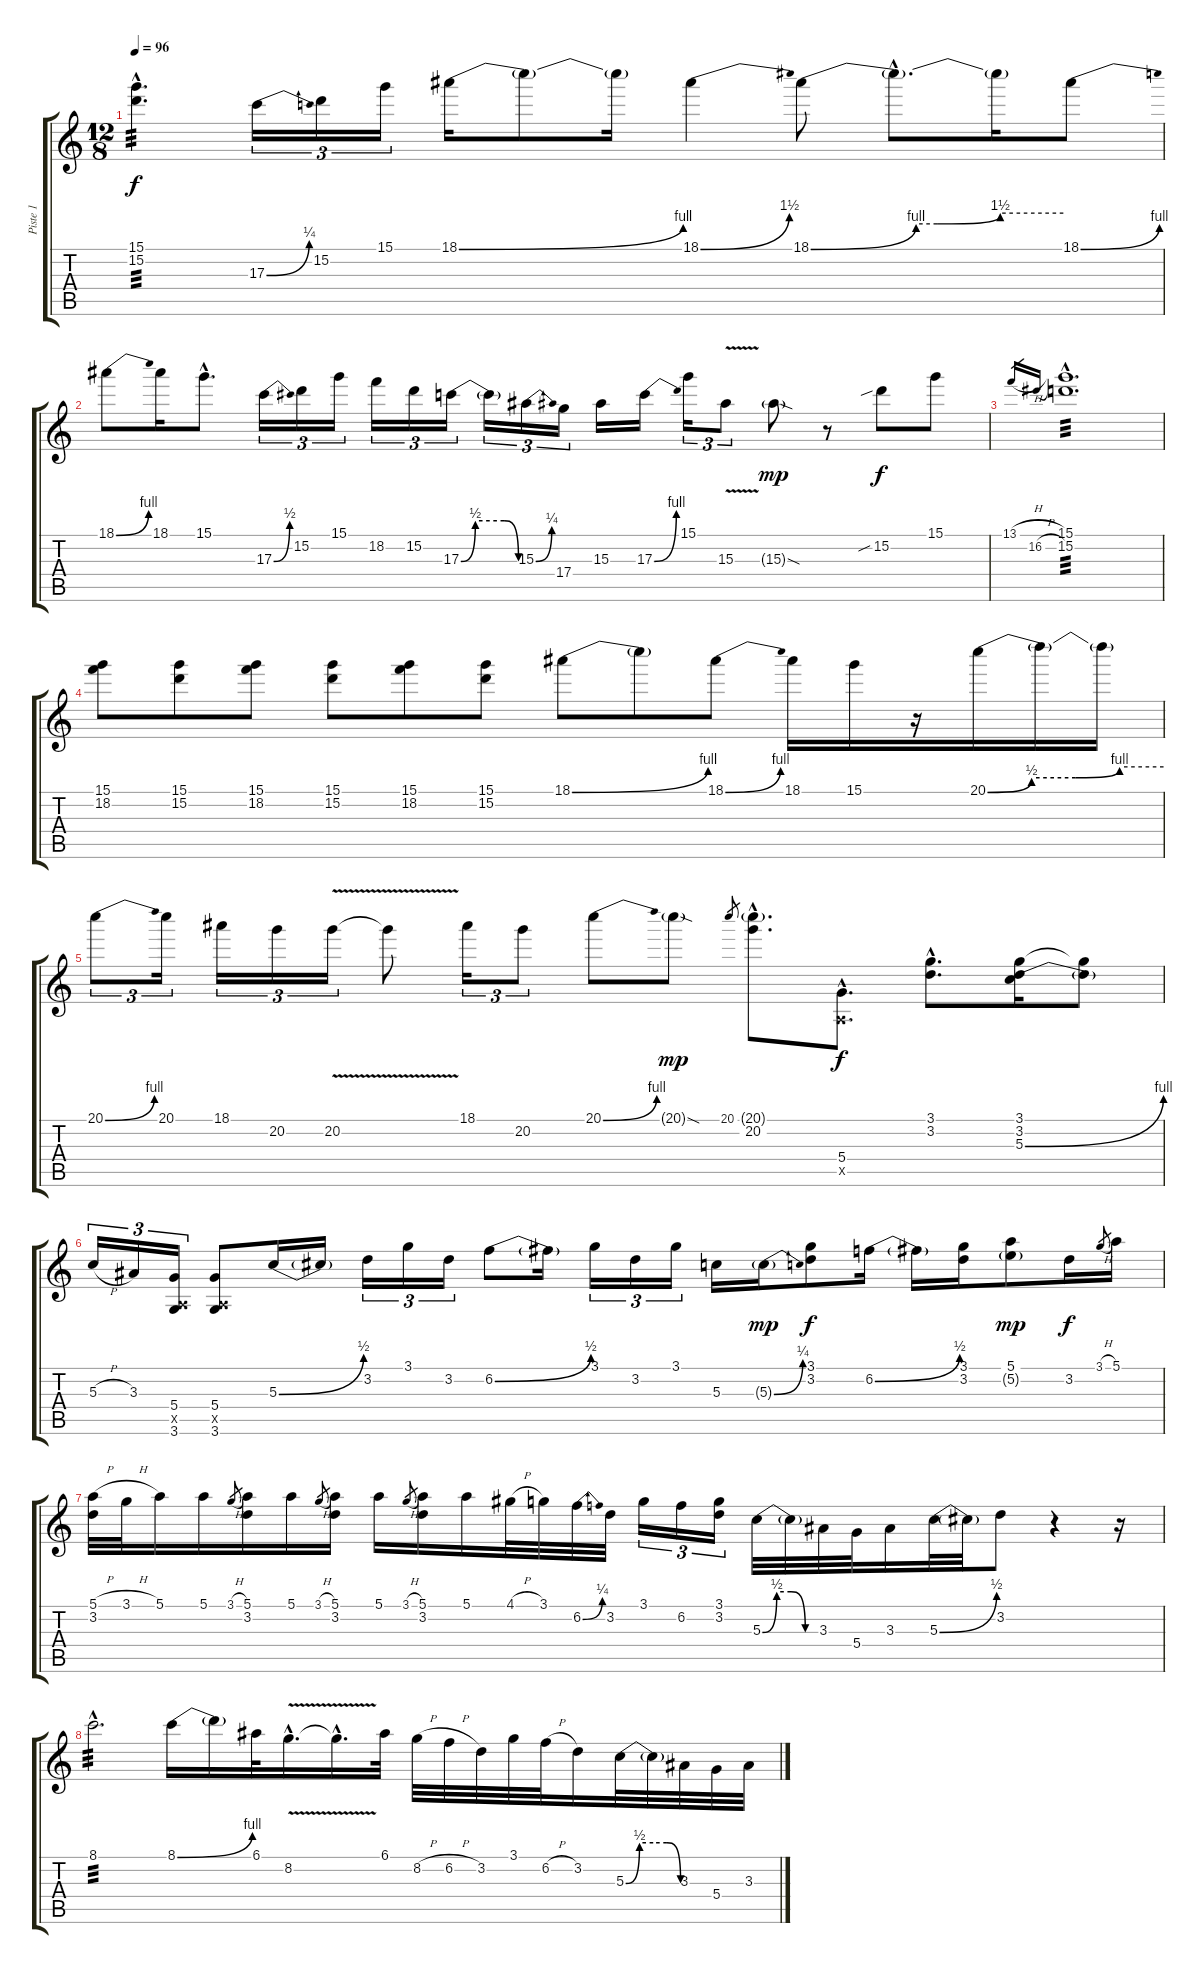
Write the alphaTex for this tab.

\track ("Piste 1" "Piste 1") {instrument acousticguitarnylon}
\staff {score tabs}
\tuning (E4 B3 G3 D3 A2 E2) {hide}
\ts (12 8)
\tempo 96
\clef g2
\ks c
(15.1{hac} 15.2{hac}).4{d tp 3 dy f} 17.3{be (bend 0 0 60 1)}.16{tu (3 2)} 15.2.16{tu (3 2)} 15.1.16{tu (3 2)} 18.1{be (bend 0 0 60 4)}.16 18.1{t}.8 18.1{t}.16 18.1{be (bend 0 0 60 6)}.4 18.1{be (custom 0 0 25 4 30 4 45 6 60 6)}.8 18.1{hac t}.8{d} 18.1{t}.16 18.1{be (bend 0 0 60 4)}.8 |
18.1{be (bend 0 0 60 4)}.8 18.1.16 15.1{hac}.8{d} 17.3{be (bend 0 0 60 2)}.16{tu (3 2)} 15.2.16{tu (3 2)} 15.1.16{tu (3 2)} 18.2.16{tu (3 2)} 15.2.16{tu (3 2)} 17.3{be (custom 0 0 15 2 30 2 45 2 60 0)}.16{tu (3 2)} 17.3{t}.16{tu (3 2)} 15.3{be (bend 0 0 60 1)}.16{tu (3 2)} 17.4.16{tu (3 2)} 15.3.16 17.3{be (bend 0 0 60 4)}.16 15.1.16{tu (3 2)} 15.3{v}.8{tu (3 2)} 15.3{sod g}.8{dy mp} r.8 15.2{sib}.8{dy f} 15.1.8 |
13.1{h}.16{gr} 16.2{h}.16{gr} (15.1{hac} 15.2{hac}).1{d tp 3} |
(15.1 18.2).8 (15.1 15.2).8 (15.1 18.2).8 (15.1 15.2).8 (15.1 18.2).8 (15.1 15.2).8 18.1{be (bend 0 0 60 4)}.8 18.1{t}.8 18.1{be (bend 0 0 60 4)}.8 18.1.16 15.1.16 r.16 20.1{be (custom 0 0 15 2 30 2 45 4 60 4)}.16 20.1{t}.16 20.1{t}.16 |
20.1{be (bend 0 0 60 4)}.8{tu (3 2)} 20.1.16{tu (3 2)} 18.1.16{tu (3 2)} 20.2.16{tu (3 2)} 20.2{v}.16{tu (3 2)} 20.2{t}.8 18.1.16{tu (3 2)} 20.2.8{tu (3 2)} 20.1{be (bend 0 0 60 4)}.8 20.1{sod g}.8{dy mp} 20.1.8{gr} (20.1{g hac} 20.2{hac}).8{d} (5.4{hac} 0.5{hac x}).8{d dy f} (3.1{hac} 3.2{hac}).8{d} (3.1 3.2 5.3{be (bend 0 0 60 4)}).16 (3.1{t} 5.3{t}).8 |
5.3{h}.16{tu (3 2)} 3.3.16{tu (3 2)} (5.4 0.5{x} 3.6).16{tu (3 2)} (5.4 0.5{x} 3.6).8 5.3{be (bend 0 0 60 2)}.16 5.3{t}.16 3.2.16{tu (3 2)} 3.1.16{tu (3 2)} 3.2.16{tu (3 2)} 6.2{be (bend 0 0 60 2)}.8 6.2{t}.16 3.1.16{tu (3 2)} 3.2.16{tu (3 2)} 3.1.16{tu (3 2)} 5.3.16 5.3{be (bend 0 0 60 1) g}.16{dy mp} (3.1 3.2).8{dy f} 6.2{be (bend 0 0 60 2)}.16 6.2{t}.16 (3.1 3.2).16 (5.1 5.2{g}).8{dy mp} 3.2.16{dy f} 3.1{h}.8{gr} 5.1.16 |
(5.1{h} 3.2).32 3.1{h}.32 5.1.16 5.1.16 3.1{h}.8{gr} (5.1 3.2).16 5.1.16 3.1{h}.8{gr} (5.1 3.2).16 5.1.16 3.1{h}.8{gr} (5.1 3.2).16 5.1.16 4.1{h}.32 3.1.32 6.2{be (bend 0 0 60 1)}.32 3.2.32 3.1.16{tu (3 2)} 6.2.16{tu (3 2)} (3.1 3.2).16{tu (3 2)} 5.3{be (custom 0 0 15 2 30 2 45 0 60 0)}.32 5.3{t}.32 3.3.32 5.4.32 3.3.16 5.3{be (bend 0 0 60 2)}.32 5.3{t}.32 3.2.8 r.4 r.16 |
8.1{hac}.2{d tp 3} 8.1{be (bend 0 0 60 4)}.16 8.1{t}.16 6.1.32 8.2{v hac}.16{d} 8.2{hac t}.16{d} 6.1.32 8.2{h}.32 6.2{h}.32 3.2.32 3.1.32 6.2{h}.32 3.2.16 5.3{be (custom 0 0 15 2 30 2 45 2 60 0)}.32 5.3{t}.32 3.3.32 5.4.32 3.3.32
